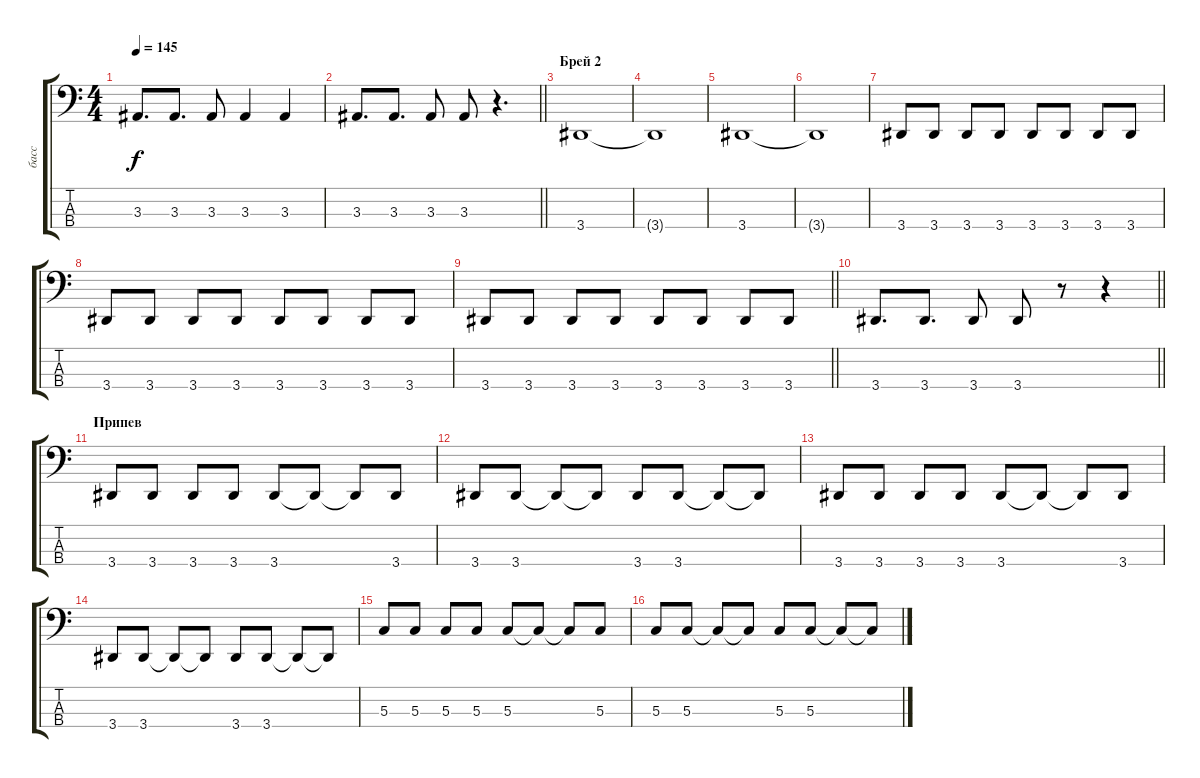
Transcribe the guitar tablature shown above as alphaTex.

\track ("басс" "басс") {instrument electricbasspick}
\staff {score tabs}
\tuning (F2 C2 G1 C1) {hide}
\ts (4 4)
\tempo 145
\clef f4
\ks c
3.3.8{d dy f} 3.3.8{d} 3.3.8 3.3.4 3.3.4 |
\barLineRight lightlight
3.3.8{d} 3.3.8{d} 3.3.8 3.3.8 r.4{d} |
\section ("" "Брей 2")
3.4.1 |
3.4{t}.1 |
3.4.1 |
3.4{t}.1 |
3.4.8 3.4.8 3.4.8 3.4.8 3.4.8 3.4.8 3.4.8 3.4.8 |
3.4.8 3.4.8 3.4.8 3.4.8 3.4.8 3.4.8 3.4.8 3.4.8 |
\barLineRight lightlight
3.4.8 3.4.8 3.4.8 3.4.8 3.4.8 3.4.8 3.4.8 3.4.8 |
\barLineRight lightlight
3.4.8{d} 3.4.8{d} 3.4.8 3.4.8 r.8 r.4 |
\section ("" "Припев")
3.4.8 3.4.8 3.4.8 3.4.8 3.4.8 3.4{t}.8 3.4{t}.8 3.4.8 |
3.4.8 3.4.8 3.4{t}.8 3.4{t}.8 3.4.8 3.4.8 3.4{t}.8 3.4{t}.8 |
3.4.8 3.4.8 3.4.8 3.4.8 3.4.8 3.4{t}.8 3.4{t}.8 3.4.8 |
3.4.8 3.4.8 3.4{t}.8 3.4{t}.8 3.4.8 3.4.8 3.4{t}.8 3.4{t}.8 |
5.3.8 5.3.8 5.3.8 5.3.8 5.3.8 5.3{t}.8 5.3{t}.8 5.3.8 |
5.3.8 5.3.8 5.3{t}.8 5.3{t}.8 5.3.8 5.3.8 5.3{t}.8 5.3{t}.8
